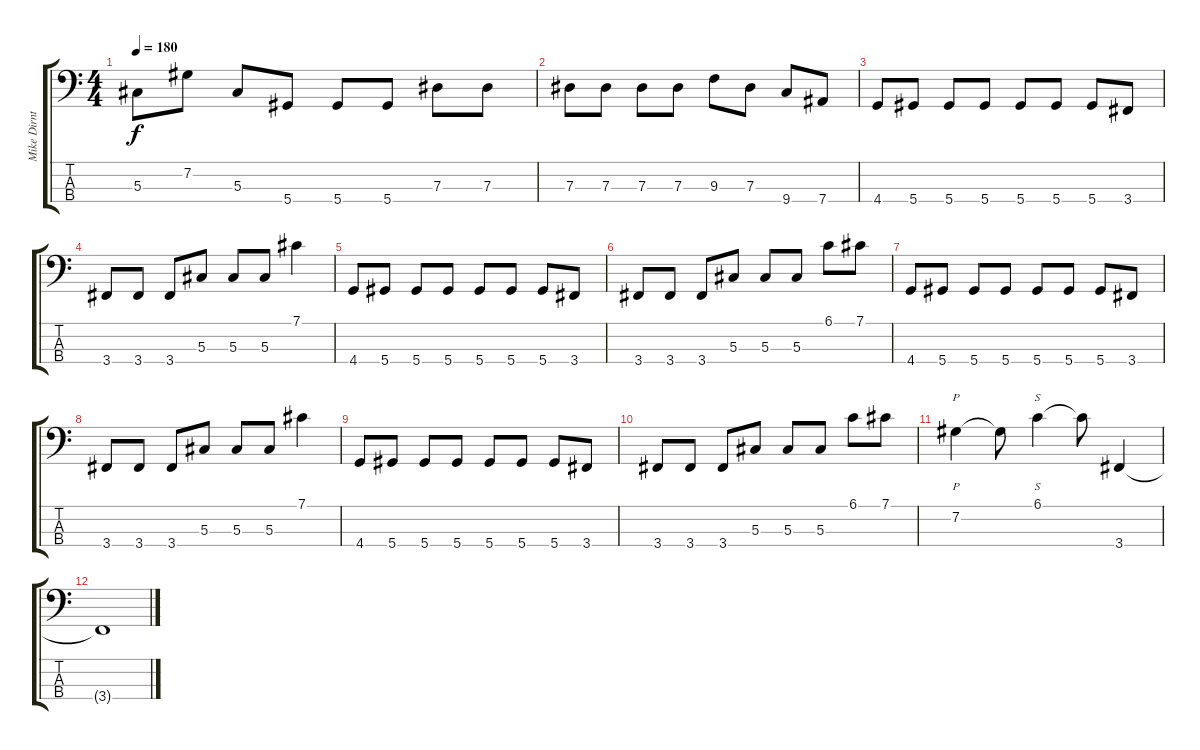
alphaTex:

\track ("Mike Dirnt" "Mike Dirnt") {instrument electricbassfinger}
\staff {score tabs}
\tuning (Gb2 Db2 Ab1 Eb1) {hide}
\ts (4 4)
\tempo 180
\clef f4
\ks c
5.3.8{dy f} 7.2.8 5.3.8 5.4.8 5.4.8 5.4.8 7.3.8 7.3.8 |
7.3.8 7.3.8 7.3.8 7.3.8 9.3.8 7.3.8 9.4.8 7.4.8 |
4.4.8 5.4.8 5.4.8 5.4.8 5.4.8 5.4.8 5.4.8 3.4.8 |
3.4.8 3.4.8 3.4.8 5.3.8 5.3.8 5.3.8 7.1.4 |
4.4.8 5.4.8 5.4.8 5.4.8 5.4.8 5.4.8 5.4.8 3.4.8 |
3.4.8 3.4.8 3.4.8 5.3.8 5.3.8 5.3.8 6.1.8 7.1.8 |
4.4.8 5.4.8 5.4.8 5.4.8 5.4.8 5.4.8 5.4.8 3.4.8 |
3.4.8 3.4.8 3.4.8 5.3.8 5.3.8 5.3.8 7.1.4 |
4.4.8 5.4.8 5.4.8 5.4.8 5.4.8 5.4.8 5.4.8 3.4.8 |
3.4.8 3.4.8 3.4.8 5.3.8 5.3.8 5.3.8 6.1.8 7.1.8 |
7.2.4{p} 7.2{t}.8 6.1.4{s} 6.1{t}.8 3.4.4 |
3.4{t}.1
